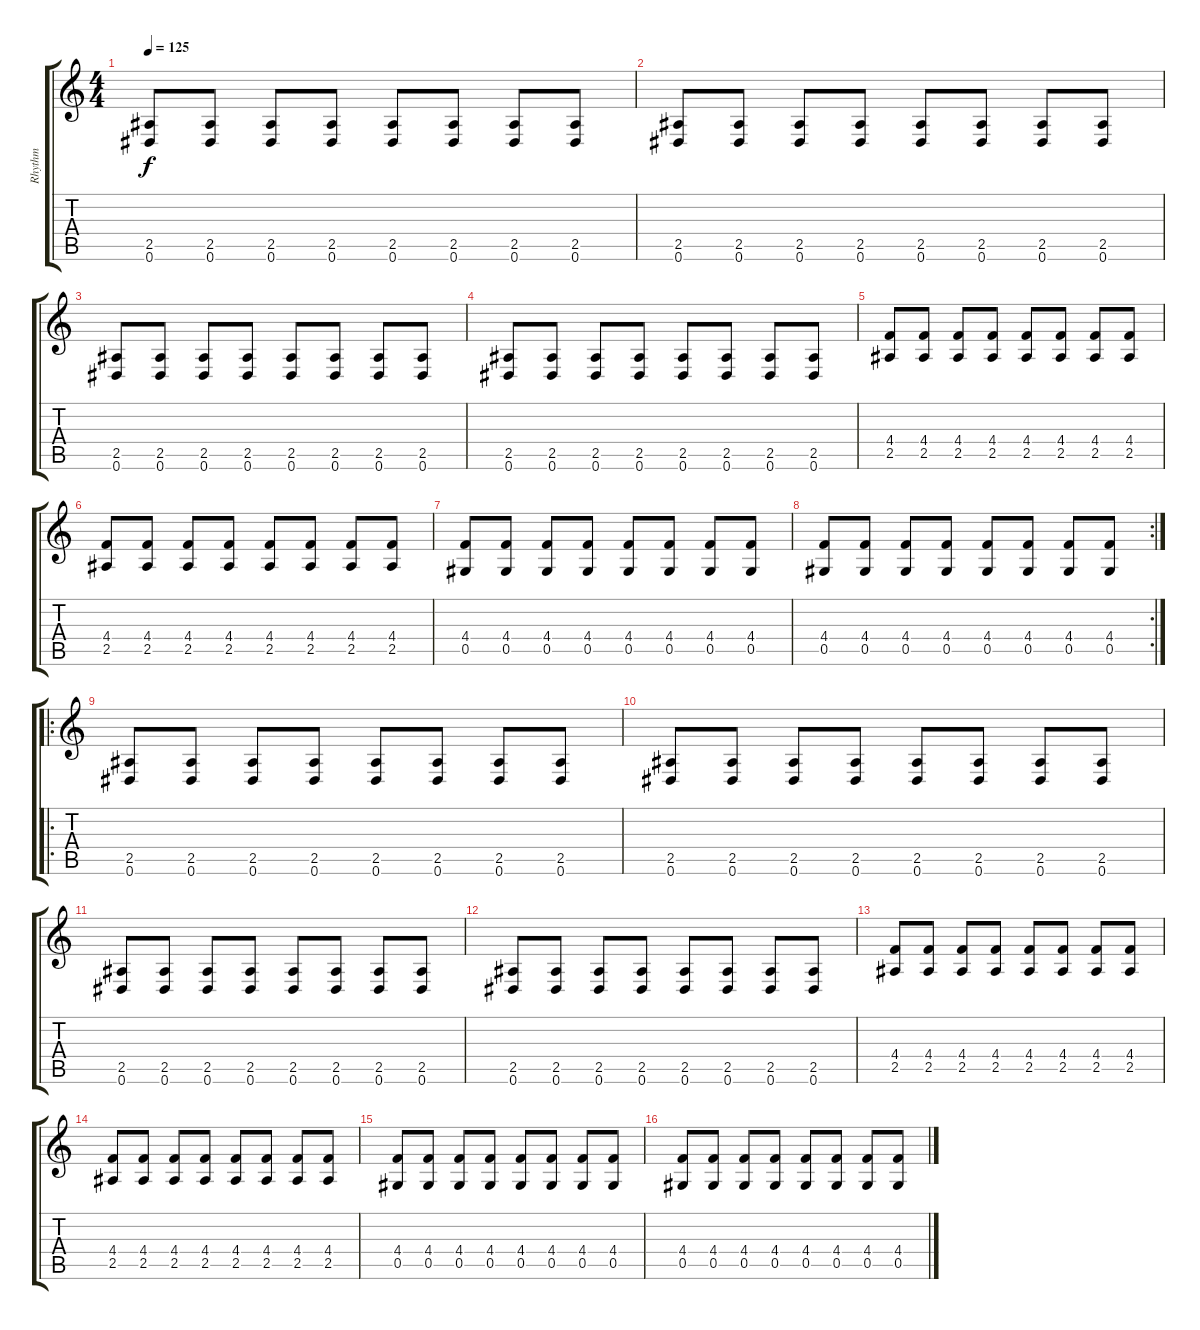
\track ("Rhythm" "Rhythm") {instrument distortionguitar}
\staff {score tabs}
\tuning (Eb4 Bb3 Gb3 Db3 Ab2 Eb2) {hide}
\ts (4 4)
\tempo 125
\clef g2
\ks c
(2.5 0.6).8{dy f} (2.5 0.6).8 (2.5 0.6).8 (2.5 0.6).8 (2.5 0.6).8 (2.5 0.6).8 (2.5 0.6).8 (2.5 0.6).8 |
(2.5 0.6).8 (2.5 0.6).8 (2.5 0.6).8 (2.5 0.6).8 (2.5 0.6).8 (2.5 0.6).8 (2.5 0.6).8 (2.5 0.6).8 |
(2.5 0.6).8 (2.5 0.6).8 (2.5 0.6).8 (2.5 0.6).8 (2.5 0.6).8 (2.5 0.6).8 (2.5 0.6).8 (2.5 0.6).8 |
(2.5 0.6).8 (2.5 0.6).8 (2.5 0.6).8 (2.5 0.6).8 (2.5 0.6).8 (2.5 0.6).8 (2.5 0.6).8 (2.5 0.6).8 |
(4.4 2.5).8 (4.4 2.5).8 (4.4 2.5).8 (4.4 2.5).8 (4.4 2.5).8 (4.4 2.5).8 (4.4 2.5).8 (4.4 2.5).8 |
(4.4 2.5).8 (4.4 2.5).8 (4.4 2.5).8 (4.4 2.5).8 (4.4 2.5).8 (4.4 2.5).8 (4.4 2.5).8 (4.4 2.5).8 |
(4.4 0.5).8 (4.4 0.5).8 (4.4 0.5).8 (4.4 0.5).8 (4.4 0.5).8 (4.4 0.5).8 (4.4 0.5).8 (4.4 0.5).8 |
\rc 2
(4.4 0.5).8 (4.4 0.5).8 (4.4 0.5).8 (4.4 0.5).8 (4.4 0.5).8 (4.4 0.5).8 (4.4 0.5).8 (4.4 0.5).8 |
\ro
(2.5 0.6).8 (2.5 0.6).8 (2.5 0.6).8 (2.5 0.6).8 (2.5 0.6).8 (2.5 0.6).8 (2.5 0.6).8 (2.5 0.6).8 |
(2.5 0.6).8 (2.5 0.6).8 (2.5 0.6).8 (2.5 0.6).8 (2.5 0.6).8 (2.5 0.6).8 (2.5 0.6).8 (2.5 0.6).8 |
(2.5 0.6).8 (2.5 0.6).8 (2.5 0.6).8 (2.5 0.6).8 (2.5 0.6).8 (2.5 0.6).8 (2.5 0.6).8 (2.5 0.6).8 |
(2.5 0.6).8 (2.5 0.6).8 (2.5 0.6).8 (2.5 0.6).8 (2.5 0.6).8 (2.5 0.6).8 (2.5 0.6).8 (2.5 0.6).8 |
(4.4 2.5).8 (4.4 2.5).8 (4.4 2.5).8 (4.4 2.5).8 (4.4 2.5).8 (4.4 2.5).8 (4.4 2.5).8 (4.4 2.5).8 |
(4.4 2.5).8 (4.4 2.5).8 (4.4 2.5).8 (4.4 2.5).8 (4.4 2.5).8 (4.4 2.5).8 (4.4 2.5).8 (4.4 2.5).8 |
(4.4 0.5).8 (4.4 0.5).8 (4.4 0.5).8 (4.4 0.5).8 (4.4 0.5).8 (4.4 0.5).8 (4.4 0.5).8 (4.4 0.5).8 |
(4.4 0.5).8 (4.4 0.5).8 (4.4 0.5).8 (4.4 0.5).8 (4.4 0.5).8 (4.4 0.5).8 (4.4 0.5).8 (4.4 0.5).8
